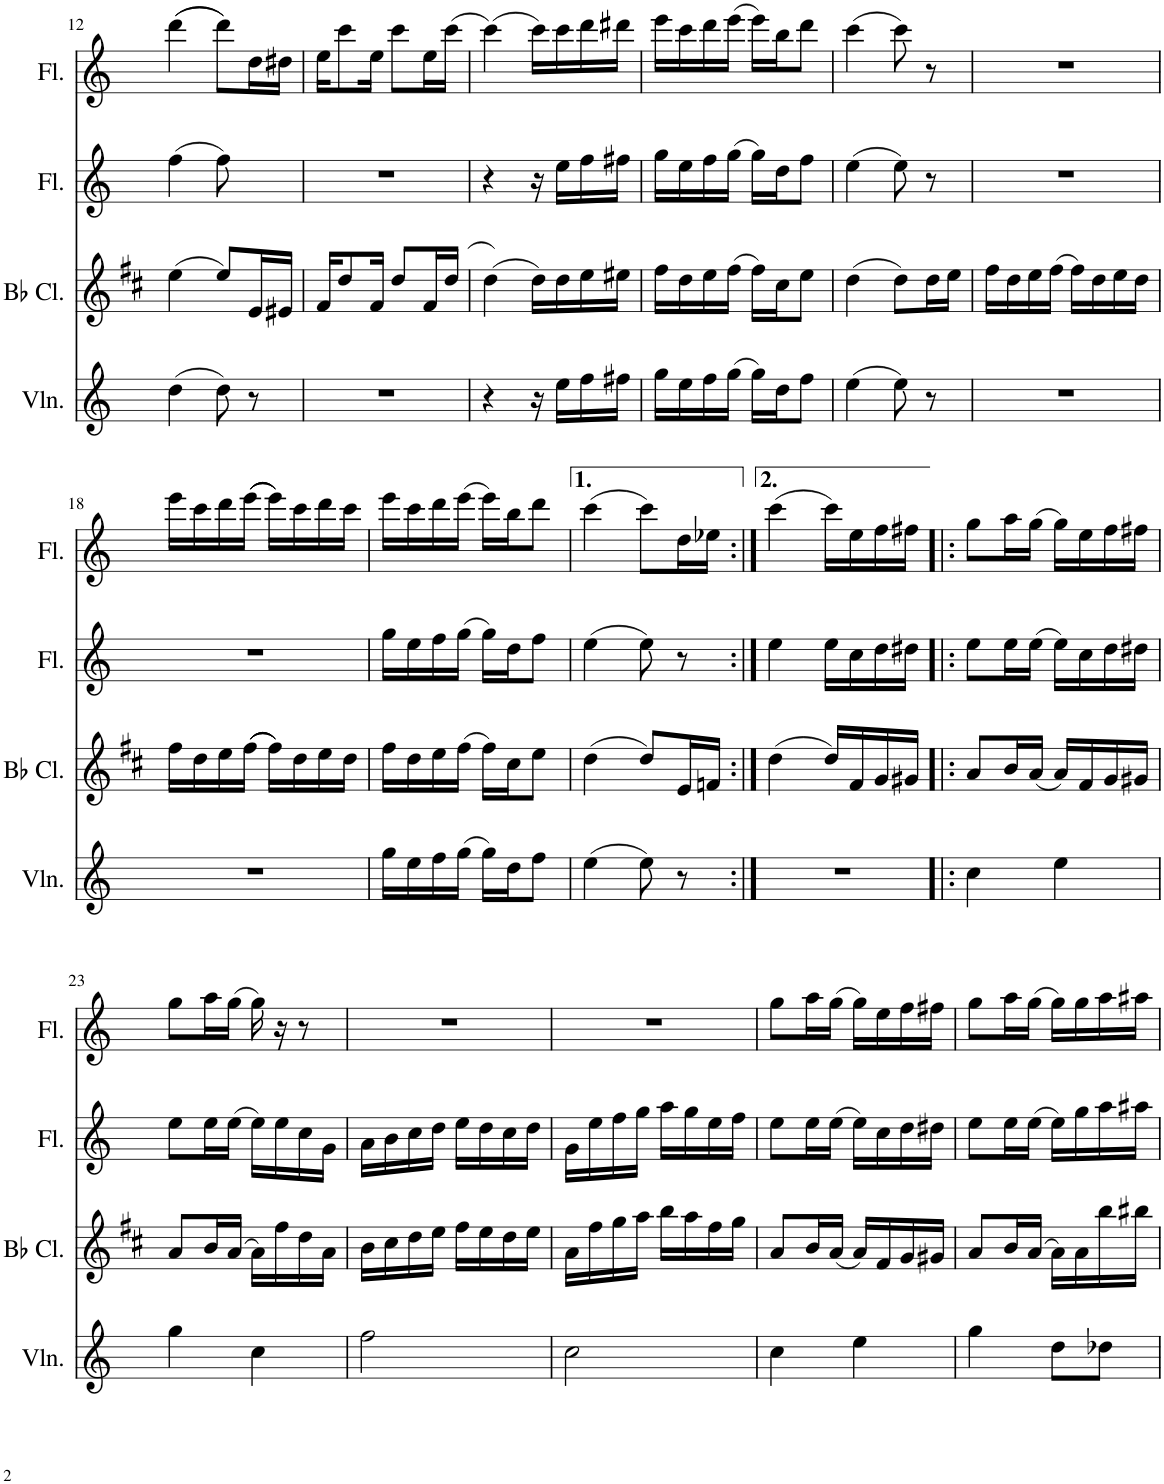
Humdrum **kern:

**kern	**kern	**kern	**kern
*part4	*part3	*part2	*part1
*staff4	*staff3	*staff2	*staff1
*I"Violin	*I"Bb Clarinet	*I"Flute	*I"Flute
*I'Vln.	*I'Bb Cl.	*I'Fl.	*I'Fl.
!!LO:PB:g=z
*clefG2	*clefG2	*clefG2	*clefG2
*	*Trd1c2	*	*
*k[]	*k[f#c#]	*k[]	*k[]
*M2/4	*M2/4	*M2/4	*M2/4
=12	=12	=12	=12
(4dd\	(4ee\	(4ff\	((4ddd\
8dd\)	8ee/L)	8ff\)	8ddd\L))
8r	16e/L	8ryy	16dd\L
.	16e#X/JJ	.	16dd#X\JJ
=13	=13	=13	=13
2r	16f#/KL	2r	16ee\KL
.	8dd/	.	8ccc\
.	16f#/Jk	.	16ee\Jk
.	8dd/L	.	8ccc\L
.	16f#/L	.	16ee\L
.	(16dd/JJ	.	(16ccc\JJ
=14	=14	=14	=14
4r	(4dd\)	4r	(4ccc\)
16r	16dd\LL)	16r	16ccc\LL)
16ee\LL	16dd\	16ee\LL	16ccc\
16ff\	16ee\	16ff\	16ddd\
16ff#X\JJ	16ee#X\JJ	16ff#X\JJ	16ddd#X\JJ
=15	=15	=15	=15
16gg\LL	16ff#\LL	16gg\LL	16eee\LL
16ee\	16dd\	16ee\	16ccc\
16ff\	16ee\	16ff\	16ddd\
(16gg\JJ	(16ff#\JJ	(16gg\JJ	(16eee\JJ
16gg\LL)	16ff#\LL)	16gg\LL)	16eee\LL)
16dd\J	16cc#\J	16dd\J	16bb\J
8ff\J	8ee\J	8ff\J	8ddd\J
=16	=16	=16	=16
(4ee\	(4dd\	(4ee\	(4ccc\
8ee\)	8dd\L)	8ee\)	8ccc\)
8r	16dd\L	8r	8r
.	16ee\JJ	.	.
=17	=17	=17	=17
2r	16ff#\LL	2r	2r
.	16dd\	.	.
.	16ee\	.	.
.	(16ff#\JJ	.	.
.	16ff#\LL)	.	.
.	16dd\	.	.
.	16ee\	.	.
.	16dd\JJ	.	.
!!LO:LB:g=z
=18	=18	=18	=18
2r	16ff#\LL	2r	16eee\LL
.	16dd\	.	16ccc\
.	16ee\	.	16ddd\
.	(((16ff#\JJ	.	(((16eee\JJ
.	16ff#\LL)))	.	16eee\LL)))
.	16dd\	.	16ccc\
.	16ee\	.	16ddd\
.	16dd\JJ	.	16ccc\JJ
=19	=19	=19	=19
16gg\LL	16ff#\LL	16gg\LL	16eee\LL
16ee\	16dd\	16ee\	16ccc\
16ff\	16ee\	16ff\	16ddd\
(16gg\JJ	(16ff#\JJ	(16gg\JJ	(16eee\JJ
16gg\LL)	16ff#\LL)	16gg\LL)	16eee\LL)
16dd\J	16cc#\J	16dd\J	16bb\J
8ff\J	8ee\J	8ff\J	8ddd\J
=20	=20	=20	=20
(4ee\	(4dd\	(4ee\	(4ccc\
8ee\)	8dd/L)	8ee\)	8ccc\L)
8r	16e/L	8r	16dd\L
.	16fn/JJ	.	16ee-X\JJ
=21:|!	=21:|!	=21:|!	=21:|!
2r	(4dd\	4ee\	(4ccc\
.	16dd/LL)	16ee\LL	16ccc\LL)
.	16f#/	16cc\	16ee\
.	16g/	16dd\	16ff\
.	16g#X/JJ	16dd#X\JJ	16ff#X\JJ
=22!|:	=22!|:	=22!|:	=22!|:
4cc\	8a/L	8ee\L	8gg\L
.	16b/L	16ee\L	16aa\L
.	(16a/JJ	(16ee\JJ	(16gg\JJ
4ee\	16a/LL)	16ee\LL)	16gg\LL)
.	16f#/	16cc\	16ee\
.	16g/	16dd\	16ff\
.	16g#X/JJ	16dd#X\JJ	16ff#X\JJ
!!LO:LB:g=z
=23	=23	=23	=23
4gg\	8a/L	8ee\L	8gg\L
.	16b/L	16ee\L	16aa\L
.	(16a/JJ	(16ee\JJ	(16gg\JJ
4cc\	16a\LL)	16ee\LL)	16gg\)
.	16ff#\	16ee\	16r
.	16dd\	16cc\	8r
.	16a\JJ	16g\JJ	.
=24	=24	=24	=24
2ff\	16b\LL	16a\LL	2r
.	16cc#\	16b\	.
.	16dd\	16cc\	.
.	16ee\JJ	16dd\JJ	.
.	16ff#\LL	16ee\LL	.
.	16ee\	16dd\	.
.	16dd\	16cc\	.
.	16ee\JJ	16dd\JJ	.
=25	=25	=25	=25
2cc\	16a\LL	16g\LL	2r
.	16ff#\	16ee\	.
.	16gg\	16ff\	.
.	16aa\JJ	16gg\JJ	.
.	16bb\LL	16aa\LL	.
.	16aa\	16gg\	.
.	16ff#\	16ee\	.
.	16gg\JJ	16ff\JJ	.
=26	=26	=26	=26
4cc\	8a/L	8ee\L	8gg\L
.	16b/L	16ee\L	16aa\L
.	(16a/JJ	(16ee\JJ	(16gg\JJ
4ee\	16a/LL)	16ee\LL)	16gg\LL)
.	16f#/	16cc\	16ee\
.	16g/	16dd\	16ff\
.	16g#X/JJ	16dd#X\JJ	16ff#X\JJ
=27	=27	=27	=27
4gg\	8a/L	8ee\L	8gg\L
.	16b/L	16ee\L	16aa\L
.	(16a/JJ	(16ee\JJ	(16gg\JJ
8dd\L	16a\LL)	16ee\LL)	16gg\LL)
.	16a\	16gg\	16gg\
8dd-X\J	16bb\	16aa\	16aa\
.	16bb#X\JJ	16aa#X\JJ	16aa#X\JJ
=	=	=	=
*-	*-	*-	*-
